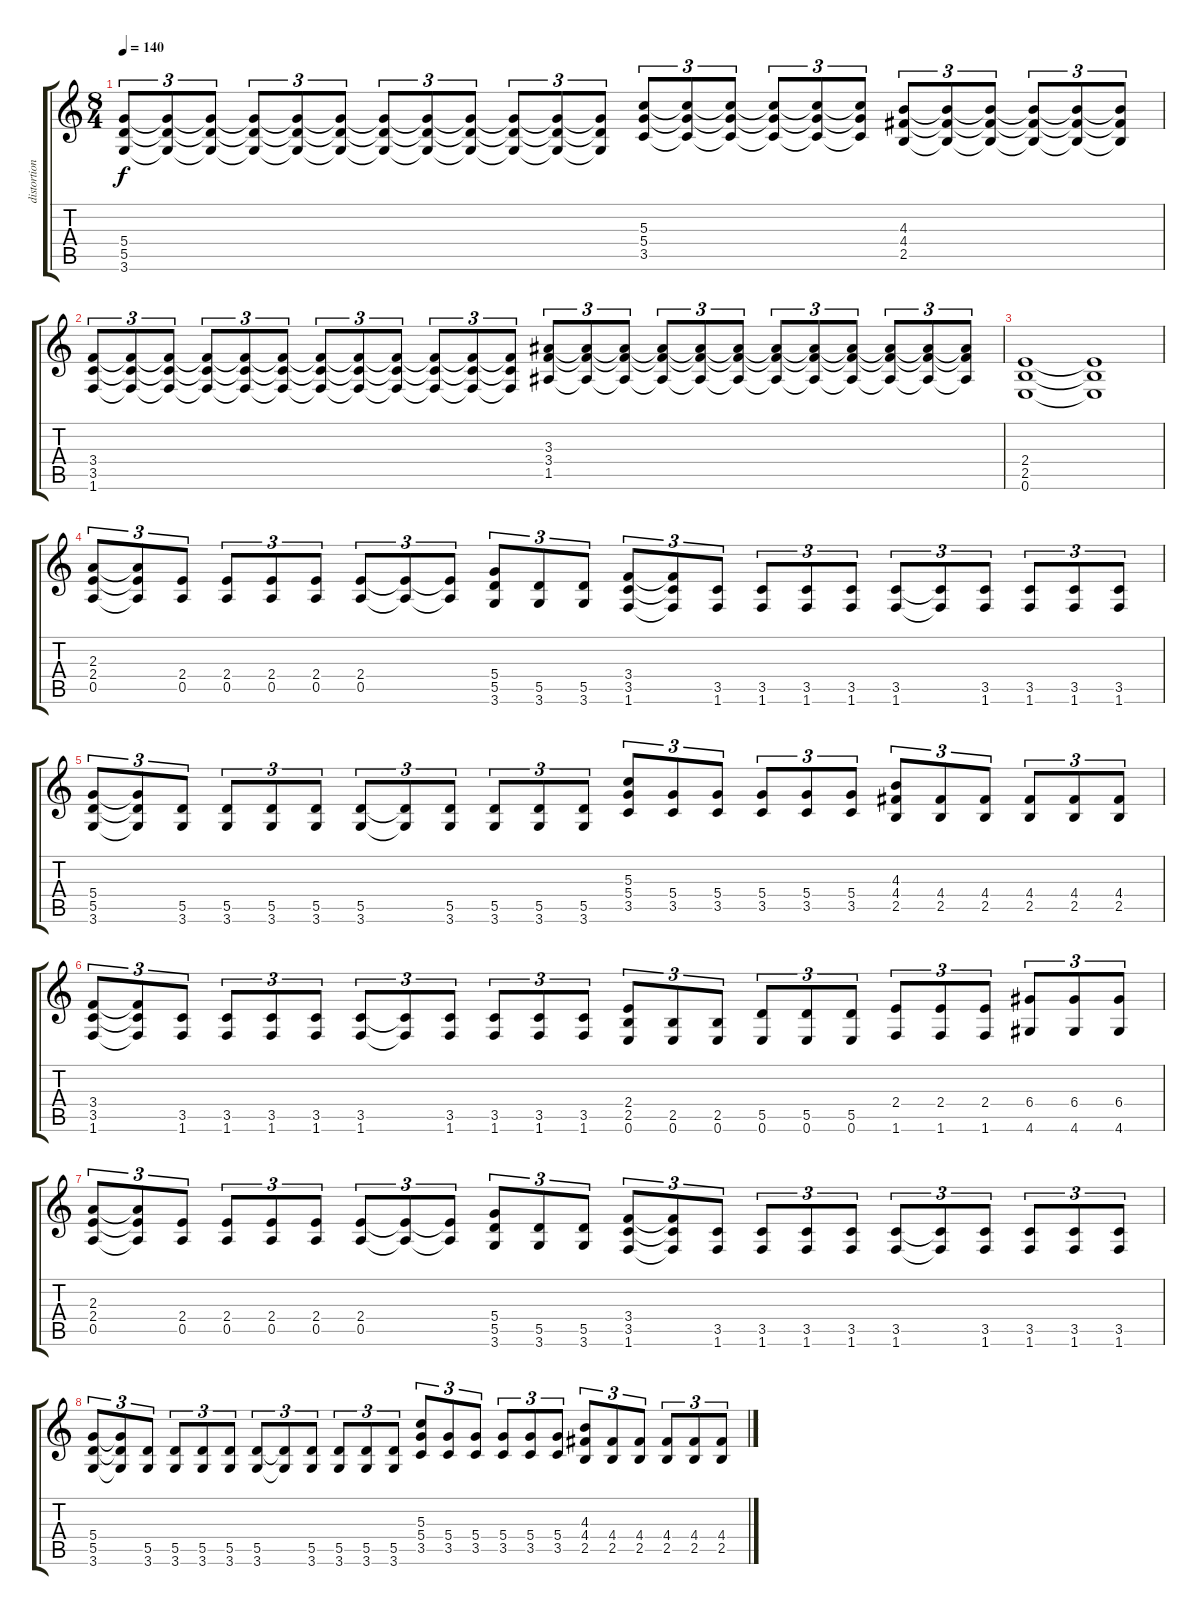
\track ("distortion" "distortion") {instrument distortionguitar}
\staff {score tabs}
\tuning (E4 B3 G3 D3 A2 E2) {hide}
\ts (8 4)
\tempo 140
\clef g2
\ks c
(5.4 5.5 3.6).8{tu (3 2) dy f} (5.4{t} 5.5{t} 3.6{t}).8{tu (3 2)} (5.4{t} 5.5{t} 3.6{t}).8{tu (3 2)} (5.4{t} 5.5{t} 3.6{t}).8{tu (3 2)} (5.4{t} 5.5{t} 3.6{t}).8{tu (3 2)} (5.4{t} 5.5{t} 3.6{t}).8{tu (3 2)} (5.4{t} 5.5{t} 3.6{t}).8{tu (3 2)} (5.4{t} 5.5{t} 3.6{t}).8{tu (3 2)} (5.4{t} 5.5{t} 3.6{t}).8{tu (3 2)} (5.4{t} 5.5{t} 3.6{t}).8{tu (3 2)} (5.4{t} 5.5{t} 3.6{t}).8{tu (3 2)} (5.4{t} 5.5{t} 3.6{t}).8{tu (3 2)} (5.3 5.4 3.5).8{tu (3 2)} (5.3{t} 5.4{t} 3.5{t}).8{tu (3 2)} (5.3{t} 5.4{t} 3.5{t}).8{tu (3 2)} (5.3{t} 5.4{t} 3.5{t}).8{tu (3 2)} (5.3{t} 5.4{t} 3.5{t}).8{tu (3 2)} (5.3{t} 5.4{t} 3.5{t}).8{tu (3 2)} (4.3 4.4 2.5).8{tu (3 2)} (4.3{t} 4.4{t} 2.5{t}).8{tu (3 2)} (4.3{t} 4.4{t} 2.5{t}).8{tu (3 2)} (4.3{t} 4.4{t} 2.5{t}).8{tu (3 2)} (4.3{t} 4.4{t} 2.5{t}).8{tu (3 2)} (4.3{t} 4.4{t} 2.5{t}).8{tu (3 2)} |
(3.4 3.5 1.6).8{tu (3 2)} (3.4{t} 3.5{t} 1.6{t}).8{tu (3 2)} (3.4{t} 3.5{t} 1.6{t}).8{tu (3 2)} (3.4{t} 3.5{t} 1.6{t}).8{tu (3 2)} (3.4{t} 3.5{t} 1.6{t}).8{tu (3 2)} (3.4{t} 3.5{t} 1.6{t}).8{tu (3 2)} (3.4{t} 3.5{t} 1.6{t}).8{tu (3 2)} (3.4{t} 3.5{t} 1.6{t}).8{tu (3 2)} (3.4{t} 3.5{t} 1.6{t}).8{tu (3 2)} (3.4{t} 3.5{t} 1.6{t}).8{tu (3 2)} (3.4{t} 3.5{t} 1.6{t}).8{tu (3 2)} (3.4{t} 3.5{t} 1.6{t}).8{tu (3 2)} (3.3 3.4 1.5).8{tu (3 2)} (3.3{t} 3.4{t} 1.5{t}).8{tu (3 2)} (3.3{t} 3.4{t} 1.5{t}).8{tu (3 2)} (3.3{t} 3.4{t} 1.5{t}).8{tu (3 2)} (3.3{t} 3.4{t} 1.5{t}).8{tu (3 2)} (3.3{t} 3.4{t} 1.5{t}).8{tu (3 2)} (3.3{t} 3.4{t} 1.5{t}).8{tu (3 2)} (3.3{t} 3.4{t} 1.5{t}).8{tu (3 2)} (3.3{t} 3.4{t} 1.5{t}).8{tu (3 2)} (3.3{t} 3.4{t} 1.5{t}).8{tu (3 2)} (3.3{t} 3.4{t} 1.5{t}).8{tu (3 2)} (3.3{t} 3.4{t} 1.5{t}).8{tu (3 2)} |
(2.4 2.5 0.6).1 (2.4{t} 2.5{t} 0.6{t}).1 |
(2.3 2.4 0.5).8{tu (3 2)} (2.3{t} 2.4{t} 0.5{t}).8{tu (3 2)} (2.4 0.5).8{tu (3 2)} (2.4 0.5).8{tu (3 2)} (2.4 0.5).8{tu (3 2)} (2.4 0.5).8{tu (3 2)} (2.4 0.5).8{tu (3 2)} (2.4{t} 0.5{t}).8{tu (3 2)} (2.4{t} 0.5{t}).8{tu (3 2)} (5.4 5.5 3.6).8{tu (3 2)} (5.5 3.6).8{tu (3 2)} (5.5 3.6).8{tu (3 2)} (3.4 3.5 1.6).8{tu (3 2)} (3.4{t} 3.5{t} 1.6{t}).8{tu (3 2)} (3.5 1.6).8{tu (3 2)} (3.5 1.6).8{tu (3 2)} (3.5 1.6).8{tu (3 2)} (3.5 1.6).8{tu (3 2)} (3.5 1.6).8{tu (3 2)} (3.5{t} 1.6{t}).8{tu (3 2)} (3.5 1.6).8{tu (3 2)} (3.5 1.6).8{tu (3 2)} (3.5 1.6).8{tu (3 2)} (3.5 1.6).8{tu (3 2)} |
(5.4 5.5 3.6).8{tu (3 2)} (5.4{t} 5.5{t} 3.6{t}).8{tu (3 2)} (5.5 3.6).8{tu (3 2)} (5.5 3.6).8{tu (3 2)} (5.5 3.6).8{tu (3 2)} (5.5 3.6).8{tu (3 2)} (5.5 3.6).8{tu (3 2)} (5.5{t} 3.6{t}).8{tu (3 2)} (5.5 3.6).8{tu (3 2)} (5.5 3.6).8{tu (3 2)} (5.5 3.6).8{tu (3 2)} (5.5 3.6).8{tu (3 2)} (5.3 5.4 3.5).8{tu (3 2)} (5.4 3.5).8{tu (3 2)} (5.4 3.5).8{tu (3 2)} (5.4 3.5).8{tu (3 2)} (5.4 3.5).8{tu (3 2)} (5.4 3.5).8{tu (3 2)} (4.3 4.4 2.5).8{tu (3 2)} (4.4 2.5).8{tu (3 2)} (4.4 2.5).8{tu (3 2)} (4.4 2.5).8{tu (3 2)} (4.4 2.5).8{tu (3 2)} (4.4 2.5).8{tu (3 2)} |
(3.4 3.5 1.6).8{tu (3 2)} (3.4{t} 3.5{t} 1.6{t}).8{tu (3 2)} (3.5 1.6).8{tu (3 2)} (3.5 1.6).8{tu (3 2)} (3.5 1.6).8{tu (3 2)} (3.5 1.6).8{tu (3 2)} (3.5 1.6).8{tu (3 2)} (3.5{t} 1.6{t}).8{tu (3 2)} (3.5 1.6).8{tu (3 2)} (3.5 1.6).8{tu (3 2)} (3.5 1.6).8{tu (3 2)} (3.5 1.6).8{tu (3 2)} (2.4 2.5 0.6).8{tu (3 2)} (2.5 0.6).8{tu (3 2)} (2.5 0.6).8{tu (3 2)} (5.5 0.6).8{tu (3 2)} (5.5 0.6).8{tu (3 2)} (5.5 0.6).8{tu (3 2)} (2.4 1.6).8{tu (3 2)} (2.4 1.6).8{tu (3 2)} (2.4 1.6).8{tu (3 2)} (6.4 4.6).8{tu (3 2)} (6.4 4.6).8{tu (3 2)} (6.4 4.6).8{tu (3 2)} |
(2.3 2.4 0.5).8{tu (3 2)} (2.3{t} 2.4{t} 0.5{t}).8{tu (3 2)} (2.4 0.5).8{tu (3 2)} (2.4 0.5).8{tu (3 2)} (2.4 0.5).8{tu (3 2)} (2.4 0.5).8{tu (3 2)} (2.4 0.5).8{tu (3 2)} (2.4{t} 0.5{t}).8{tu (3 2)} (2.4{t} 0.5{t}).8{tu (3 2)} (5.4 5.5 3.6).8{tu (3 2)} (5.5 3.6).8{tu (3 2)} (5.5 3.6).8{tu (3 2)} (3.4 3.5 1.6).8{tu (3 2)} (3.4{t} 3.5{t} 1.6{t}).8{tu (3 2)} (3.5 1.6).8{tu (3 2)} (3.5 1.6).8{tu (3 2)} (3.5 1.6).8{tu (3 2)} (3.5 1.6).8{tu (3 2)} (3.5 1.6).8{tu (3 2)} (3.5{t} 1.6{t}).8{tu (3 2)} (3.5 1.6).8{tu (3 2)} (3.5 1.6).8{tu (3 2)} (3.5 1.6).8{tu (3 2)} (3.5 1.6).8{tu (3 2)} |
(5.4 5.5 3.6).8{tu (3 2)} (5.4{t} 5.5{t} 3.6{t}).8{tu (3 2)} (5.5 3.6).8{tu (3 2)} (5.5 3.6).8{tu (3 2)} (5.5 3.6).8{tu (3 2)} (5.5 3.6).8{tu (3 2)} (5.5 3.6).8{tu (3 2)} (5.5{t} 3.6{t}).8{tu (3 2)} (5.5 3.6).8{tu (3 2)} (5.5 3.6).8{tu (3 2)} (5.5 3.6).8{tu (3 2)} (5.5 3.6).8{tu (3 2)} (5.3 5.4 3.5).8{tu (3 2)} (5.4 3.5).8{tu (3 2)} (5.4 3.5).8{tu (3 2)} (5.4 3.5).8{tu (3 2)} (5.4 3.5).8{tu (3 2)} (5.4 3.5).8{tu (3 2)} (4.3 4.4 2.5).8{tu (3 2)} (4.4 2.5).8{tu (3 2)} (4.4 2.5).8{tu (3 2)} (4.4 2.5).8{tu (3 2)} (4.4 2.5).8{tu (3 2)} (4.4 2.5).8{tu (3 2)}
